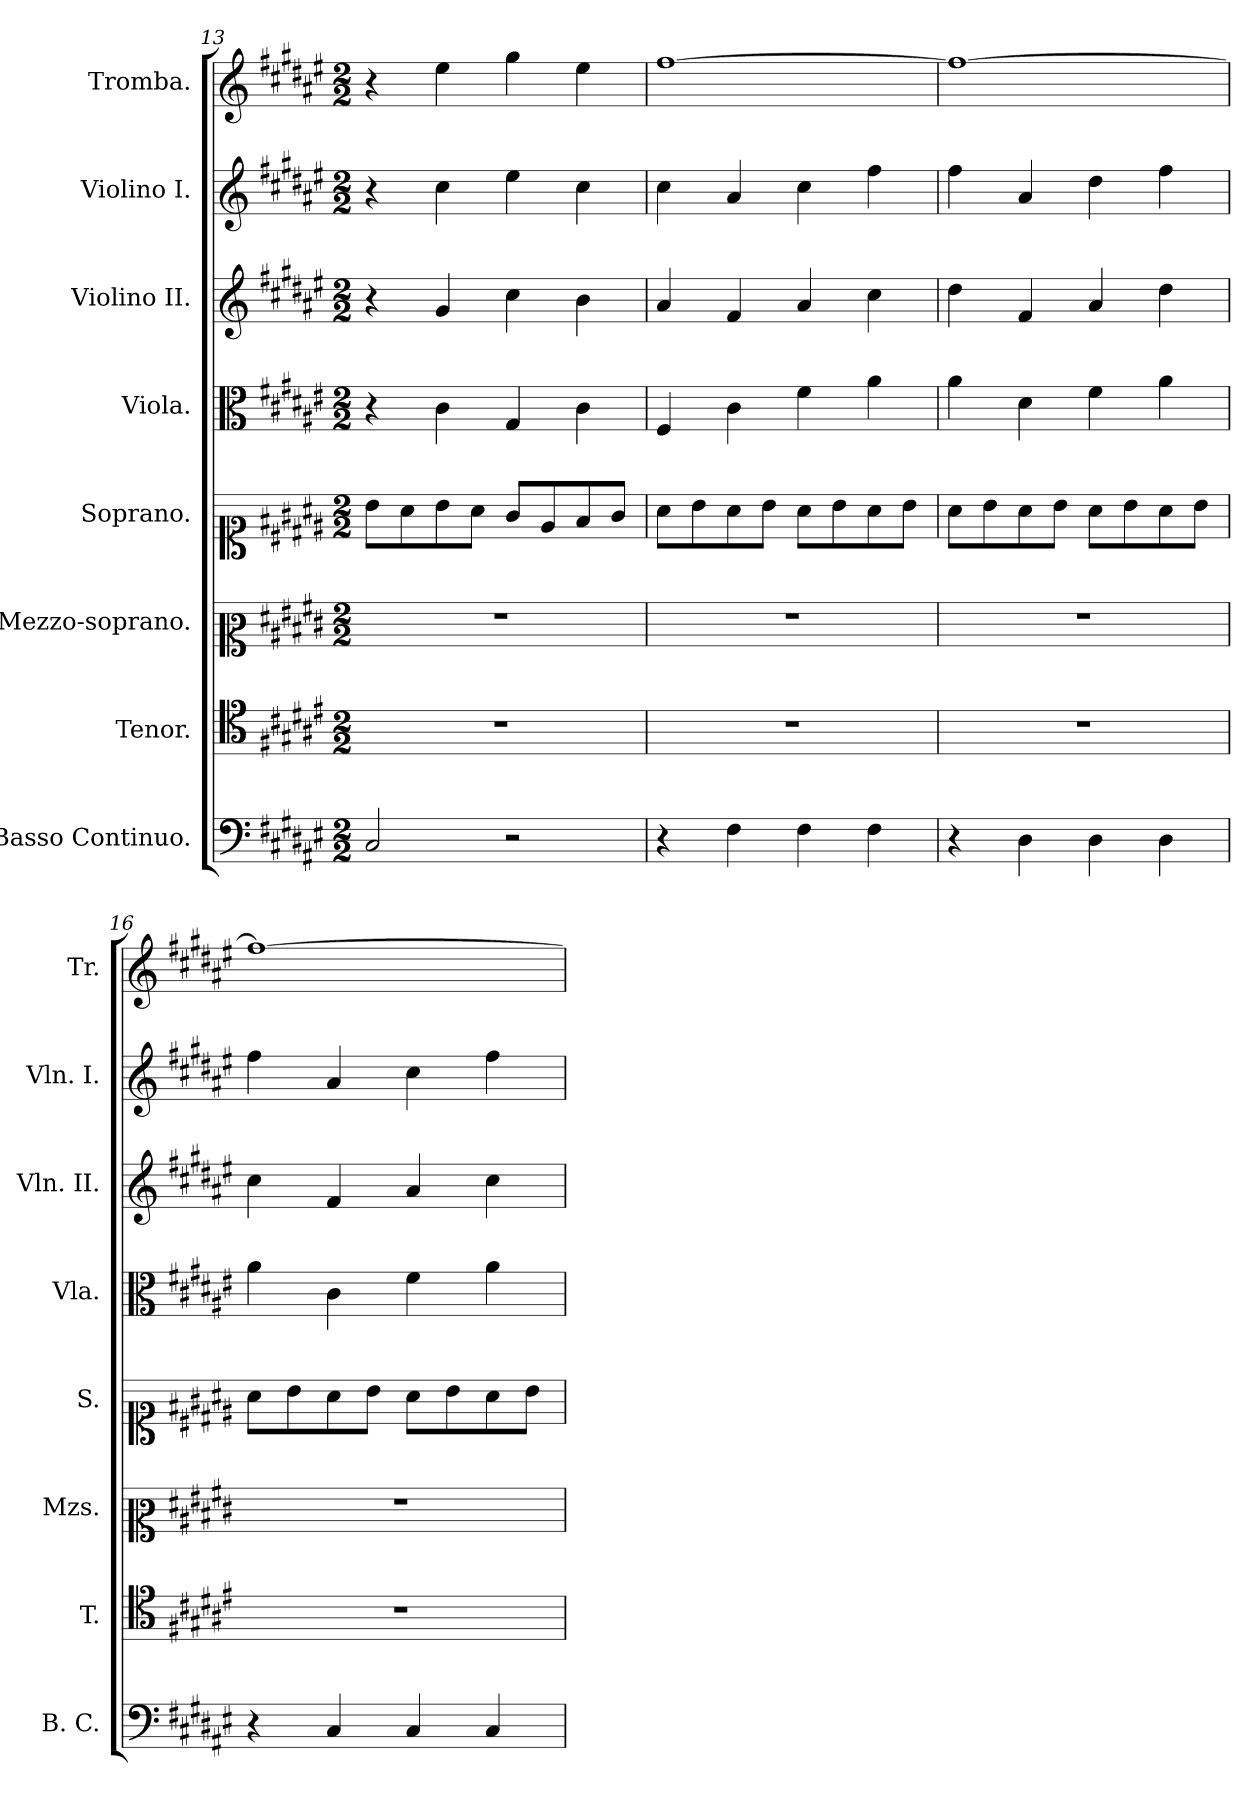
**kern	**kern	**kern	**kern	**kern	**kern	**kern	**kern
*part8	*part7	*part6	*part5	*part4	*part3	*part2	*part1
*staff8	*staff7	*staff6	*staff5	*staff4	*staff3	*staff2	*staff1
*I"Basso Continuo.	*I"Tenor.	*I"Mezzo-soprano.	*I"Soprano.	*I"Viola.	*I"Violino II.	*I"Violino I.	*I"Tromba.
*I'B. C.	*I'T.	*I'Mzs.	*I'S.	*I'Vla.	*I'Vln. II.	*I'Vln. I.	*I'Tr.
*clefF4	*clefC4	*clefC2	*clefC1	*clefC3	*clefG2	*clefG2	*clefG2
*k[f#c#g#d#a#e#]	*k[f#c#g#d#a#e#]	*k[f#c#g#d#a#e#]	*k[f#c#g#d#a#e#]	*k[f#c#g#d#a#e#]	*k[f#c#g#d#a#e#]	*k[f#c#g#d#a#e#]	*k[f#c#g#d#a#e#]
*M2/2	*M2/2	*M2/2	*M2/2	*M2/2	*M2/2	*M2/2	*M2/2
=13	=13	=13	=13	=13	=13	=13	=13
2C#/	1r	1r	8b\L	4r	4r	4r	4r
.	.	.	8a#\	.	.	.	.
.	.	.	8b\	4c#\	4g#/	4cc#\	4ee#\
.	.	.	8a#\J	.	.	.	.
2r	.	.	8g#/L	4G#/	4cc#\	4ee#\	4gg#\
.	.	.	8e#/	.	.	.	.
.	.	.	8f#/	4c#\	4b\	4cc#\	4ee#\
.	.	.	8g#/J	.	.	.	.
=14	=14	=14	=14	=14	=14	=14	=14
4r	1r	1r	8a#\L	4F#/	4a#/	4cc#\	[1ff#
.	.	.	8b\	.	.	.	.
4F#\	.	.	8a#\	4c#\	4f#/	4a#/	.
.	.	.	8b\J	.	.	.	.
4F#\	.	.	8a#\L	4f#\	4a#/	4cc#\	.
.	.	.	8b\	.	.	.	.
4F#\	.	.	8a#\	4a#\	4cc#\	4ff#\	.
.	.	.	8b\J	.	.	.	.
=15	=15	=15	=15	=15	=15	=15	=15
4r	1r	1r	8a#\L	4a#\	4dd#\	4ff#\	1ff#_
.	.	.	8b\	.	.	.	.
4D#\	.	.	8a#\	4d#\	4f#/	4a#/	.
.	.	.	8b\J	.	.	.	.
4D#\	.	.	8a#\L	4f#\	4a#/	4dd#\	.
.	.	.	8b\	.	.	.	.
4D#\	.	.	8a#\	4a#\	4dd#\	4ff#\	.
.	.	.	8b\J	.	.	.	.
=16	=16	=16	=16	=16	=16	=16	=16
4r	1r	1r	8a#\L	4a#\	4cc#\	4ff#\	1ff#_
.	.	.	8b\	.	.	.	.
4C#/	.	.	8a#\	4c#\	4f#/	4a#/	.
.	.	.	8b\J	.	.	.	.
4C#/	.	.	8a#\L	4f#\	4a#/	4cc#\	.
.	.	.	8b\	.	.	.	.
4C#/	.	.	8a#\	4a#\	4cc#\	4ff#\	.
.	.	.	8b\J	.	.	.	.
=	=	=	=	=	=	=	=
*-	*-	*-	*-	*-	*-	*-	*-
